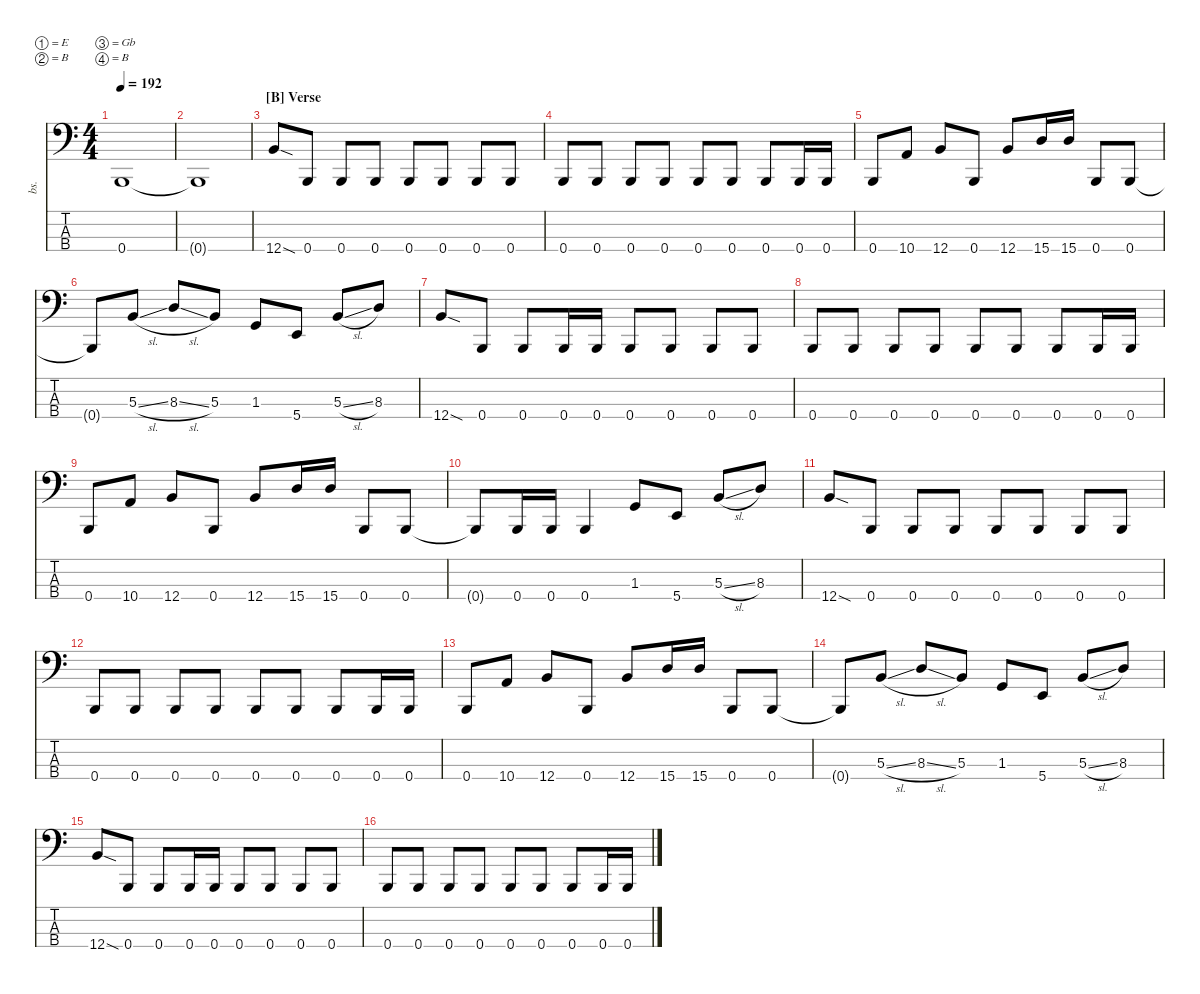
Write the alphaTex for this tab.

\defaultSystemsLayout 4
\hideDynamics
\bracketExtendMode nobrackets
\otherSystemsTrackNameOrientation horizontal
\track ("Electric Bass" "bs.") {instrument electricbassfinger}
\staff {score tabs}
\tuning (E2 B1 Gb1 B0)
\ts (4 4)
\tempo 192
\clef f4
\ks c
0.4.1{dy ff beam Up} |
0.4{t}.1{beam Up} |
\section ("B" "Verse")
12.4{sod}.8{beam Up} 0.4.8{beam Up} 0.4.8{beam Up} 0.4.8{beam Up} 0.4.8{beam Up} 0.4.8{beam Up} 0.4.8{beam Up} 0.4.8{beam Up} |
0.4.8{beam Up} 0.4.8{beam Up} 0.4.8{beam Up} 0.4.8{beam Up} 0.4.8{beam Up} 0.4.8{beam Up} 0.4.8{beam Up} 0.4.16{beam Up} 0.4.16{beam Up} |
0.4.8{beam Up} 10.4.8{beam Up} 12.4.8{beam Up} 0.4.8{beam Up} 12.4.8{beam Up} 15.4.16{beam Up} 15.4.16{beam Up} 0.4.8{beam Up} 0.4.8{beam Up} |
0.4{t}.8{beam Up} 5.3{sl}.8{beam Up} 8.3{sl}.8{beam Up} 5.3.8{beam Up} 1.3.8{beam Up} 5.4.8{beam Up} 5.3{sl}.8{beam Up} 8.3.8{beam Up} |
12.4{sod}.8{beam Up} 0.4.8{beam Up} 0.4.8{beam Up} 0.4.16{beam Up} 0.4.16{beam Up} 0.4.8{beam Up} 0.4.8{beam Up} 0.4.8{beam Up} 0.4.8{beam Up} |
0.4.8{beam Up} 0.4.8{beam Up} 0.4.8{beam Up} 0.4.8{beam Up} 0.4.8{beam Up} 0.4.8{beam Up} 0.4.8{beam Up} 0.4.16{beam Up} 0.4.16{beam Up} |
0.4.8{beam Up} 10.4.8{beam Up} 12.4.8{beam Up} 0.4.8{beam Up} 12.4.8{beam Up} 15.4.16{beam Up} 15.4.16{beam Up} 0.4.8{beam Up} 0.4.8{beam Up} |
0.4{t}.8{beam Up} 0.4.16{beam Up} 0.4.16{beam Up} 0.4.4{beam Up} 1.3.8{beam Up} 5.4.8{beam Up} 5.3{sl}.8{beam Up} 8.3.8{beam Up} |
12.4{sod}.8{beam Up} 0.4.8{beam Up} 0.4.8{beam Up} 0.4.8{beam Up} 0.4.8{beam Up} 0.4.8{beam Up} 0.4.8{beam Up} 0.4.8{beam Up} |
0.4.8{beam Up} 0.4.8{beam Up} 0.4.8{beam Up} 0.4.8{beam Up} 0.4.8{beam Up} 0.4.8{beam Up} 0.4.8{beam Up} 0.4.16{beam Up} 0.4.16{beam Up} |
0.4.8{beam Up} 10.4.8{beam Up} 12.4.8{beam Up} 0.4.8{beam Up} 12.4.8{beam Up} 15.4.16{beam Up} 15.4.16{beam Up} 0.4.8{beam Up} 0.4.8{beam Up} |
0.4{t}.8{beam Up} 5.3{sl}.8{beam Up} 8.3{sl}.8{beam Up} 5.3.8{beam Up} 1.3.8{beam Up} 5.4.8{beam Up} 5.3{sl}.8{beam Up} 8.3.8{beam Up} |
12.4{sod}.8{beam Up} 0.4.8{beam Up} 0.4.8{beam Up} 0.4.16{beam Up} 0.4.16{beam Up} 0.4.8{beam Up} 0.4.8{beam Up} 0.4.8{beam Up} 0.4.8{beam Up} |
0.4.8{beam Up} 0.4.8{beam Up} 0.4.8{beam Up} 0.4.8{beam Up} 0.4.8{beam Up} 0.4.8{beam Up} 0.4.8{beam Up} 0.4.16{beam Up} 0.4.16{beam Up}
